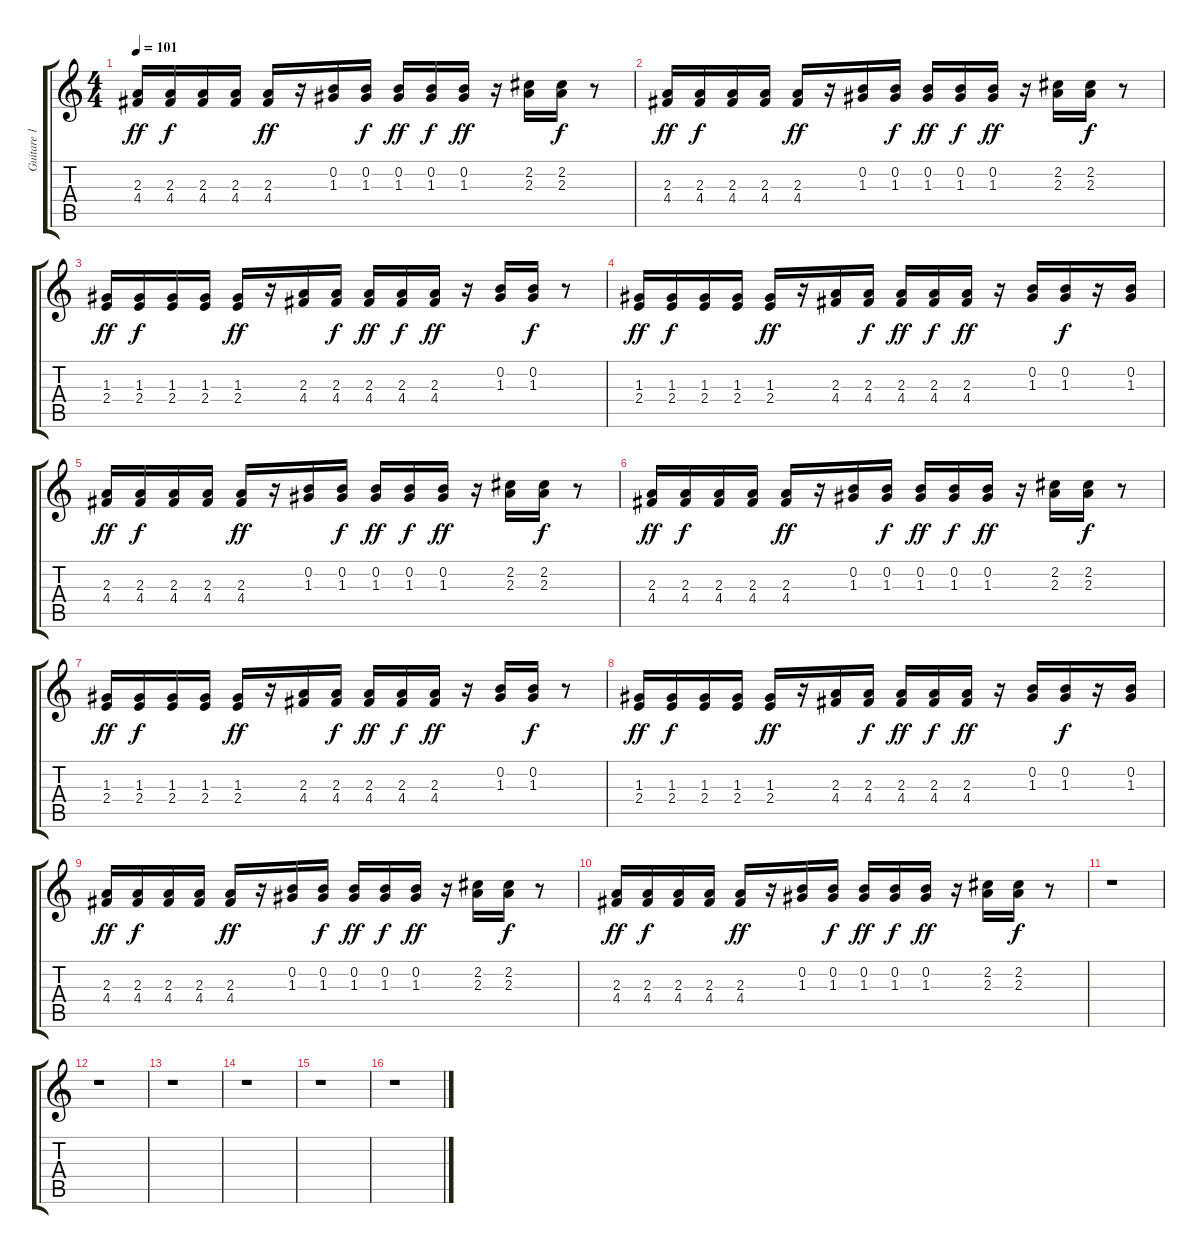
\track ("Guitare 1" "Guitare 1") {instrument acousticguitarsteel}
\staff {score tabs}
\tuning (E4 B3 G3 D3 A2 E2) {hide}
\ts (4 4)
\tempo 101
\clef g2
\ks c
(2.3 4.4).16{dy ff} (2.3 4.4).16{dy f} (2.3 4.4).16 (2.3 4.4).16 (2.3 4.4).16{dy ff} r.16 (0.2 1.3).16 (0.2 1.3).16{dy f} (0.2 1.3).16{dy ff} (0.2 1.3).16{dy f} (0.2 1.3).16{dy ff} r.16 (2.2 2.3).16 (2.2 2.3).16{dy f} r.8 |
(2.3 4.4).16{dy ff} (2.3 4.4).16{dy f} (2.3 4.4).16 (2.3 4.4).16 (2.3 4.4).16{dy ff} r.16 (0.2 1.3).16 (0.2 1.3).16{dy f} (0.2 1.3).16{dy ff} (0.2 1.3).16{dy f} (0.2 1.3).16{dy ff} r.16 (2.2 2.3).16 (2.2 2.3).16{dy f} r.8 |
(1.3 2.4).16{dy ff} (1.3 2.4).16{dy f} (1.3 2.4).16 (1.3 2.4).16 (1.3 2.4).16{dy ff} r.16 (2.3 4.4).16 (2.3 4.4).16{dy f} (2.3 4.4).16{dy ff} (2.3 4.4).16{dy f} (2.3 4.4).16{dy ff} r.16 (0.2 1.3).16 (0.2 1.3).16{dy f} r.8 |
(1.3 2.4).16{dy ff} (1.3 2.4).16{dy f} (1.3 2.4).16 (1.3 2.4).16 (1.3 2.4).16{dy ff} r.16 (2.3 4.4).16 (2.3 4.4).16{dy f} (2.3 4.4).16{dy ff} (2.3 4.4).16{dy f} (2.3 4.4).16{dy ff} r.16 (0.2 1.3).16 (0.2 1.3).16{dy f} r.16 (0.2 1.3).16 |
(2.3 4.4).16{dy ff} (2.3 4.4).16{dy f} (2.3 4.4).16 (2.3 4.4).16 (2.3 4.4).16{dy ff} r.16 (0.2 1.3).16 (0.2 1.3).16{dy f} (0.2 1.3).16{dy ff} (0.2 1.3).16{dy f} (0.2 1.3).16{dy ff} r.16 (2.2 2.3).16 (2.2 2.3).16{dy f} r.8 |
(2.3 4.4).16{dy ff} (2.3 4.4).16{dy f} (2.3 4.4).16 (2.3 4.4).16 (2.3 4.4).16{dy ff} r.16 (0.2 1.3).16 (0.2 1.3).16{dy f} (0.2 1.3).16{dy ff} (0.2 1.3).16{dy f} (0.2 1.3).16{dy ff} r.16 (2.2 2.3).16 (2.2 2.3).16{dy f} r.8 |
(1.3 2.4).16{dy ff} (1.3 2.4).16{dy f} (1.3 2.4).16 (1.3 2.4).16 (1.3 2.4).16{dy ff} r.16 (2.3 4.4).16 (2.3 4.4).16{dy f} (2.3 4.4).16{dy ff} (2.3 4.4).16{dy f} (2.3 4.4).16{dy ff} r.16 (0.2 1.3).16 (0.2 1.3).16{dy f} r.8 |
(1.3 2.4).16{dy ff} (1.3 2.4).16{dy f} (1.3 2.4).16 (1.3 2.4).16 (1.3 2.4).16{dy ff} r.16 (2.3 4.4).16 (2.3 4.4).16{dy f} (2.3 4.4).16{dy ff} (2.3 4.4).16{dy f} (2.3 4.4).16{dy ff} r.16 (0.2 1.3).16 (0.2 1.3).16{dy f} r.16 (0.2 1.3).16 |
(2.3 4.4).16{dy ff} (2.3 4.4).16{dy f} (2.3 4.4).16 (2.3 4.4).16 (2.3 4.4).16{dy ff} r.16 (0.2 1.3).16 (0.2 1.3).16{dy f} (0.2 1.3).16{dy ff} (0.2 1.3).16{dy f} (0.2 1.3).16{dy ff} r.16 (2.2 2.3).16 (2.2 2.3).16{dy f} r.8 |
(2.3 4.4).16{dy ff} (2.3 4.4).16{dy f} (2.3 4.4).16 (2.3 4.4).16 (2.3 4.4).16{dy ff} r.16 (0.2 1.3).16 (0.2 1.3).16{dy f} (0.2 1.3).16{dy ff} (0.2 1.3).16{dy f} (0.2 1.3).16{dy ff} r.16 (2.2 2.3).16 (2.2 2.3).16{dy f} r.8 |
r.1 |
r.1 |
r.1 |
r.1 |
r.1 |
r.1
